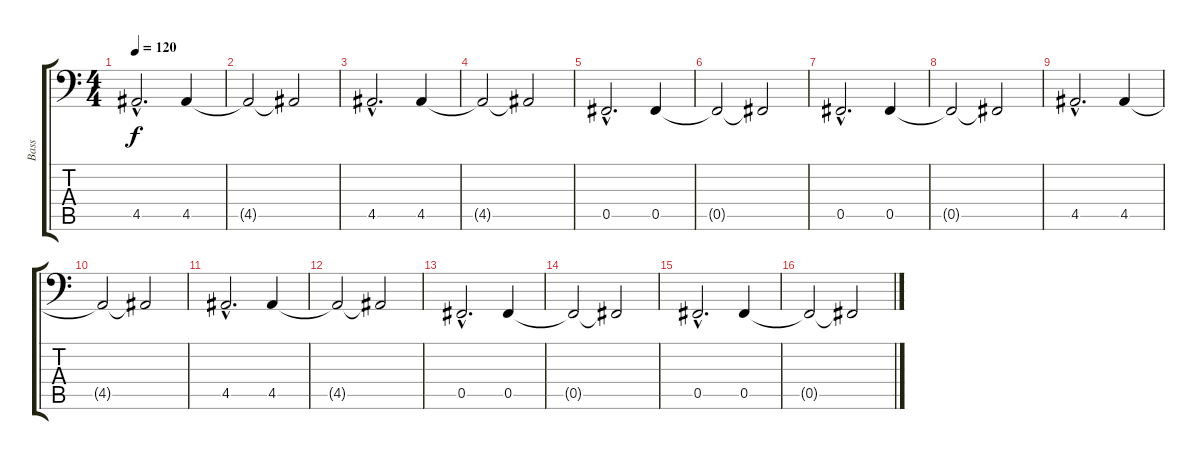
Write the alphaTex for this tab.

\track ("Bass" "Bass") {instrument electricbasspick}
\staff {score tabs}
\tuning (Db3 Ab2 E2 B1 Gb1 Db1) {hide}
\ts (4 4)
\tempo 120
\clef f4
\ks c
4.5{hac}.2{d dy f} 4.5.4 |
4.5{t}.2 4.5{t}.2 |
4.5{hac}.2{d} 4.5.4 |
4.5{t}.2 4.5{t}.2 |
0.5{hac}.2{d} 0.5.4 |
0.5{t}.2 0.5{t}.2 |
0.5{hac}.2{d} 0.5.4 |
0.5{t}.2 0.5{t}.2 |
4.5{hac}.2{d} 4.5.4 |
4.5{t}.2 4.5{t}.2 |
4.5{hac}.2{d} 4.5.4 |
4.5{t}.2 4.5{t}.2 |
0.5{hac}.2{d} 0.5.4 |
0.5{t}.2 0.5{t}.2 |
0.5{hac}.2{d} 0.5.4 |
0.5{t}.2 0.5{t}.2
